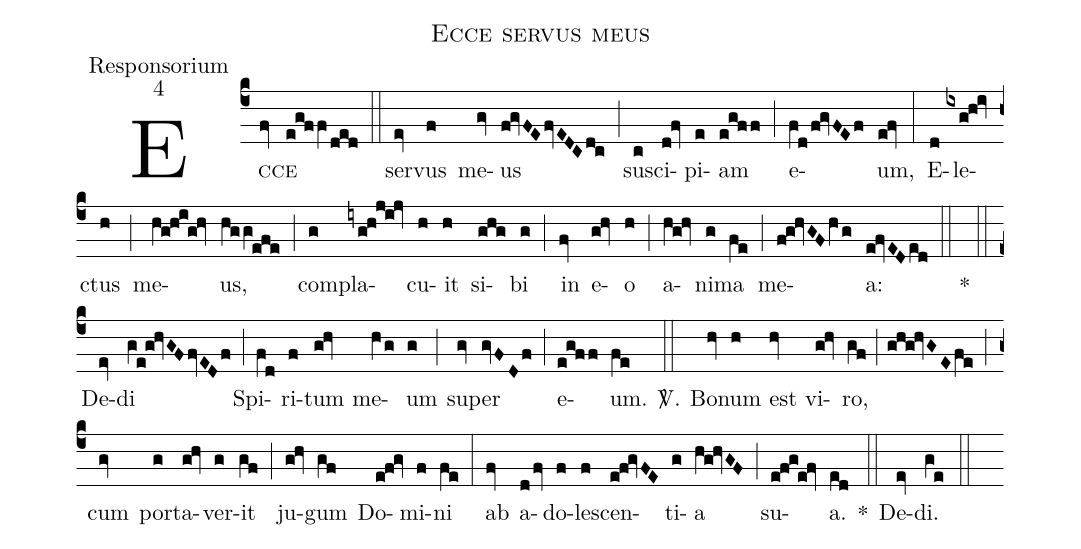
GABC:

name:Ecce servus meus;
office-part:Responsorium;
mode:4;
%%
(c4) <sc>Ec(fv)ce</sc>(e!g!fFVded) (::) ser(ev)vus(f) me(gv)us(f!gvFEfvEDCd!c) (;) sus(c)ci(d!fv)pi(e)am(e!g!f/f) (;) e-(fV!d/f!gvFEf)um,(e!fv) (:) E-(d)le(ixg!h!iv)ctus(h) (;) me(hV!g!h!i!g!hv)us,(hV!ggV!efe) (;) com(g)pla(iyg!h!j!i!jv)cu(h)it(h) si(ghg)bi(g) (;) in(fv) e-(g!hv)o(h) (;) a-(hV!g!hv)ni(g)ma(fe) (;) me(f!g!hvGF/hVg)a:(e!fvEDed) (::)
*(::) De(ev)di(gV!e!g!hvGFfvEDf) (;) Spi(fV!d)ri(f)tum(g!hv) me(hVg)um(g)  (;) su(gv)per(gvFDf) (;) e-(e!g!ff)um.(fe)
<sp>V/</sp>.(::) Bo(hv)num(h) est(hv) vi(g!hv)ro,(gf;ghg!hvGEfe) (;) cum(gv) por(g)ta(g!hv)ver(g)it(gf) (;) ju(g!hv)gum(gf) Do(e!f!gv)mi(f)ni(fe) (:) ab(fv) a-(dfv)do(f)le(f)scen(e!f!gvFE)ti(g)a(hV!g!hvGF) (;) su(e!f!g!e!fv)a.(ed)
 *(::) De(ev)di.(gV!e) (::)
